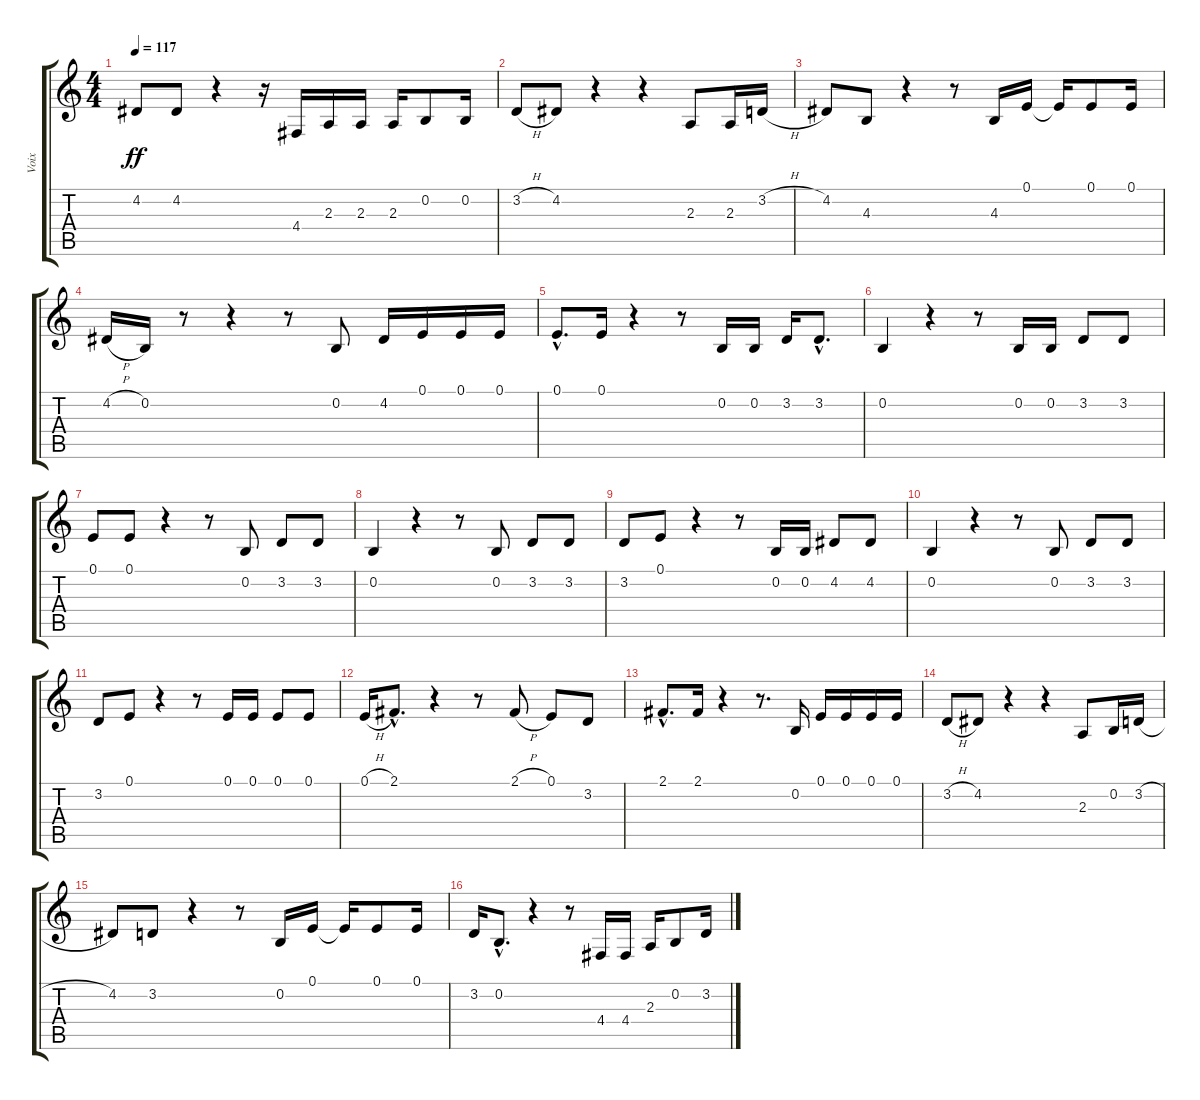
\track ("Voix" "Voix") {instrument accordion}
\staff {score tabs}
\tuning (E4 B3 G3 D3 A2 E2) {hide}
\ts (4 4)
\tempo 117
\clef g2
\ks c
4.2.8{dy ff} 4.2.8 r.4 r.16 4.4.16 2.3.16 2.3.16 2.3.16 0.2.8 0.2.16 |
3.2{h}.8 4.2.8 r.4 r.4 2.3.8 2.3.16 3.2{h}.16 |
4.2.8 4.3.8 r.4 r.8 4.3.16 0.1.16 0.1{t}.16 0.1.8 0.1.16 |
4.2{h}.16 0.2.16 r.8 r.4 r.8 0.2.8 4.2.16 0.1.16 0.1.16 0.1.16 |
0.1{hac}.8{d} 0.1.16 r.4 r.8 0.2.16 0.2.16 3.2.16 3.2{hac}.8{d} |
0.2.4 r.4 r.8 0.2.16 0.2.16 3.2.8 3.2.8 |
0.1.8 0.1.8 r.4 r.8 0.2.8 3.2.8 3.2.8 |
0.2.4 r.4 r.8 0.2.8 3.2.8 3.2.8 |
3.2.8 0.1.8 r.4 r.8 0.2.16 0.2.16 4.2.8 4.2.8 |
0.2.4 r.4 r.8 0.2.8 3.2.8 3.2.8 |
3.2.8 0.1.8 r.4 r.8 0.1.16 0.1.16 0.1.8 0.1.8 |
0.1{h}.16 2.1{hac}.8{d} r.4 r.8 2.1{h}.8 0.1.8 3.2.8 |
2.1{hac}.8{d} 2.1.16 r.4 r.8{d} 0.2.16 0.1.16 0.1.16 0.1.16 0.1.16 |
3.2{h}.8 4.2.8 r.4 r.4 2.3.8 0.2.16 3.2{h}.16 |
4.2.8 3.2.8 r.4 r.8 0.2.16 0.1.16 0.1{t}.16 0.1.8 0.1.16 |
3.2.16 0.2{hac}.8{d} r.4 r.8 4.4.16 4.4.16 2.3.16 0.2.8 3.2.16
